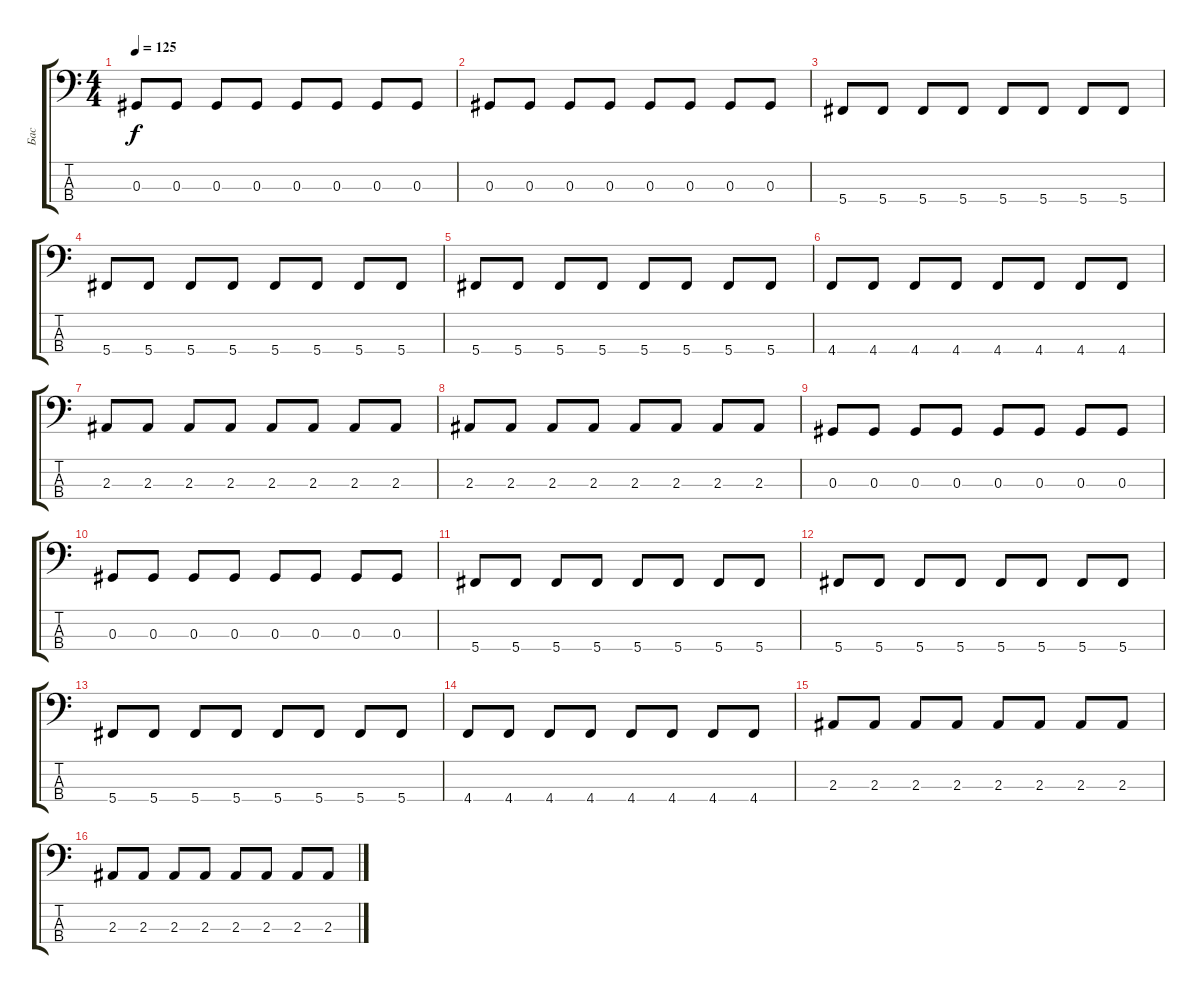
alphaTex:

\track ("Бас" "Бас") {instrument electricbassfinger}
\staff {score tabs}
\tuning (Gb2 Db2 Ab1 Db1) {hide}
\ts (4 4)
\tempo 125
\clef f4
\ks c
0.3.8{dy f} 0.3.8 0.3.8 0.3.8 0.3.8 0.3.8 0.3.8 0.3.8 |
0.3.8 0.3.8 0.3.8 0.3.8 0.3.8 0.3.8 0.3.8 0.3.8 |
5.4.8 5.4.8 5.4.8 5.4.8 5.4.8 5.4.8 5.4.8 5.4.8 |
5.4.8 5.4.8 5.4.8 5.4.8 5.4.8 5.4.8 5.4.8 5.4.8 |
5.4.8 5.4.8 5.4.8 5.4.8 5.4.8 5.4.8 5.4.8 5.4.8 |
4.4.8 4.4.8 4.4.8 4.4.8 4.4.8 4.4.8 4.4.8 4.4.8 |
2.3.8 2.3.8 2.3.8 2.3.8 2.3.8 2.3.8 2.3.8 2.3.8 |
2.3.8 2.3.8 2.3.8 2.3.8 2.3.8 2.3.8 2.3.8 2.3.8 |
0.3.8 0.3.8 0.3.8 0.3.8 0.3.8 0.3.8 0.3.8 0.3.8 |
0.3.8 0.3.8 0.3.8 0.3.8 0.3.8 0.3.8 0.3.8 0.3.8 |
5.4.8 5.4.8 5.4.8 5.4.8 5.4.8 5.4.8 5.4.8 5.4.8 |
5.4.8 5.4.8 5.4.8 5.4.8 5.4.8 5.4.8 5.4.8 5.4.8 |
5.4.8 5.4.8 5.4.8 5.4.8 5.4.8 5.4.8 5.4.8 5.4.8 |
4.4.8 4.4.8 4.4.8 4.4.8 4.4.8 4.4.8 4.4.8 4.4.8 |
2.3.8 2.3.8 2.3.8 2.3.8 2.3.8 2.3.8 2.3.8 2.3.8 |
2.3.8 2.3.8 2.3.8 2.3.8 2.3.8 2.3.8 2.3.8 2.3.8
